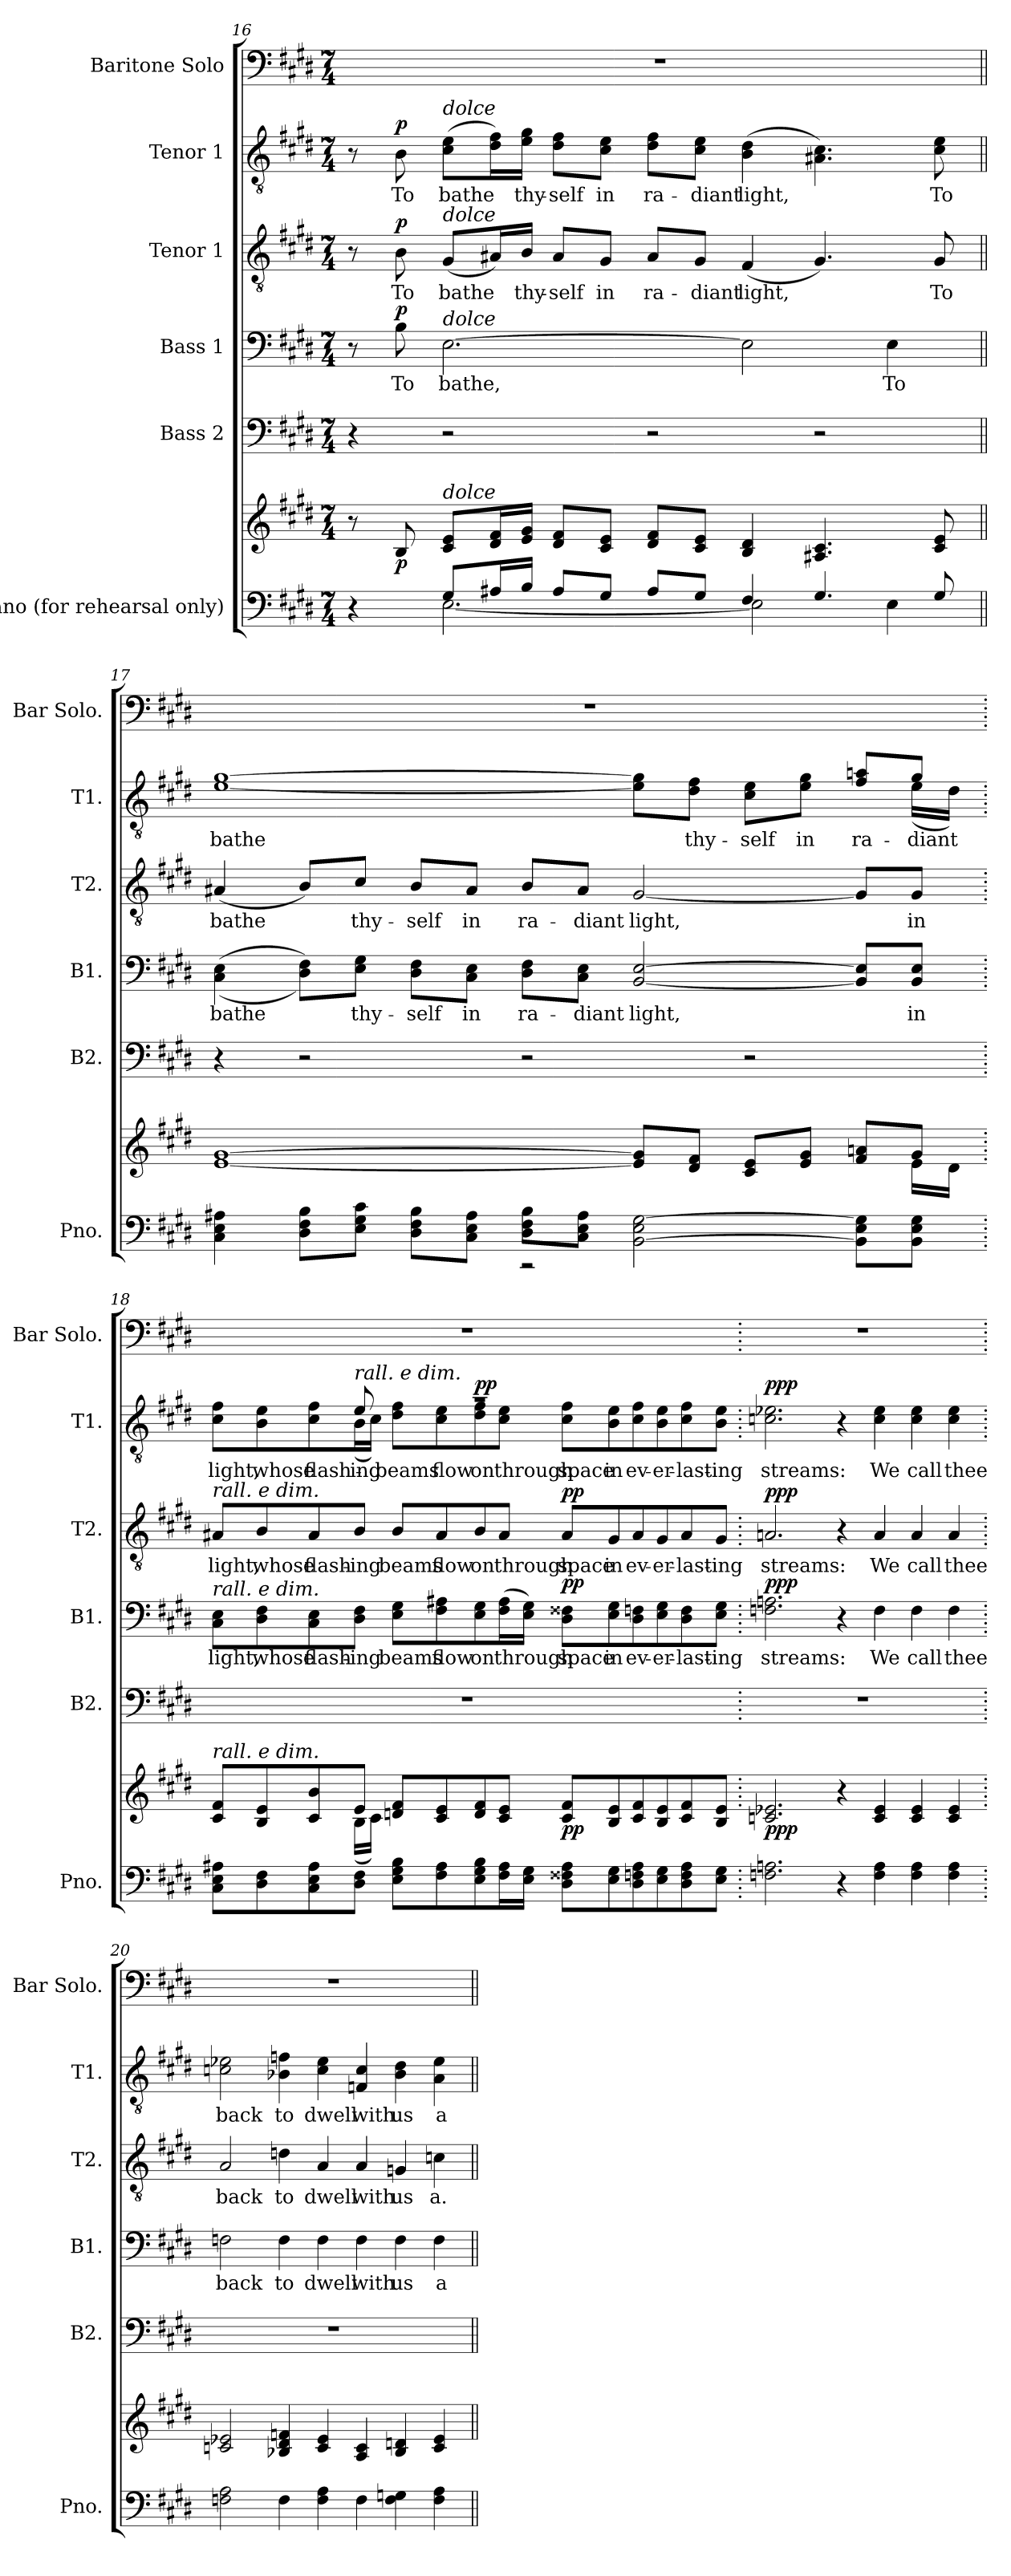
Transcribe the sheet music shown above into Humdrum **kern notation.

**kern	**kern	**dynam	**kern	**kern	**text	**dynam	**kern	**text	**dynam	**kern	**text	**dynam	**kern
*part6	*part6	*part6	*part5	*part4	*part4	*part4	*part3	*part3	*part3	*part2	*part2	*part2	*part1
*staff7	*staff6	*staff6/7	*staff5	*staff4	*staff4	*staff4	*staff3	*staff3	*staff3	*staff2	*staff2	*staff2	*staff1
*I"Piano (for rehearsal only)	*	*	*I"Bass 2	*I"Bass 1	*	*	*I"Tenor 1	*	*	*I"Tenor 1	*	*	*I"Baritone Solo
*I'Pno.	*	*	*I'B2.	*I'B1.	*	*	*I'T2.	*	*	*I'T1.	*	*	*I'Bar  Solo.
*clefF4	*clefG2	*	*clefF4	*clefF4	*	*	*clefGv2	*	*	*clefGv2	*	*	*clefF4
*	*	*	*	*	*	*	*ITrd7c12	*	*	*ITrd7c12	*	*	*
*k[f#c#g#d#]	*k[f#c#g#d#]	*	*k[f#c#g#d#]	*k[f#c#g#d#]	*	*	*k[f#c#g#d#]	*	*	*k[f#c#g#d#]	*	*	*k[f#c#g#d#]
*E:	*E:	*	*E:	*E:	*	*	*E:	*	*	*E:	*	*	*E:
*M7/4	*M7/4	*	*M7/4	*M7/4	*	*	*M7/4	*	*	*M7/4	*	*	*M7/4
=16	=16	=16	=16	=16	=16	=16	=16	=16	=16	=16	=16	=16	=16
*^	*	*	*	*	*	*	*	*	*	*	*	*	*
4r	4ryy	8r	.	4r	8r	.	.	8r	.	.	8r	.	.	1..r
!	!	!	!LO:DY:b	!	!	!LO:LY:b	!LO:DY:b	!	!LO:LY:b	!LO:DY:b	!	!LO:LY:b	!LO:DY:b	!
.	.	8B/	p	.	8B\	To	p	8BB\	To	p	8BB\	To	p	.
!	!	!	!	!	!	!	!	!	!	!	!LO:TX:a:i:t=dolce	!	!	!
!	!	!	!	!	!	!	!	!LO:TX:a:i:t=dolce	!	!	!	!	!	!
!	!	!	!	!	!LO:TX:a:i:t=dolce	!	!	!	!	!	!	!	!	!
!	!	!LO:TX:a:i:t=dolce	!	!	!	!	!	!	!	!	!	!	!	!
!	!	!	!	!	!	!LO:LY:b	!	!	!LO:LY:b	!	!	!LO:LY:b	!	!
8G#/L	[2.E\	8c#/ 8e/L	.	2r	[2.E\	bathe,	.	(<8GG#/L	bathe	.	(>8C#\ 8E\L	bathe	.	.
16A#X/L	.	16d#/ 16f#/L	.	.	.	.	.	16AA#X/L)	.	.	16D#\ 16F#\L)	.	.	.
!	!	!	!	!	!	!	!	!	!LO:LY:b	!	!	!LO:LY:b	!	!
16B/JJ	.	16e/ 16g#/JJ	.	.	.	.	.	16BB/JJ	thy-	.	16E\ 16G#\JJ	thy-	.	.
!	!	!	!	!	!	!	!	!	!LO:LY:b	!	!	!LO:LY:b	!	!
8A#/L	.	8d#/ 8f#/L	.	.	.	.	.	8AA#/L	-self	.	8D#\ 8F#\L	-self	.	.
!	!	!	!	!	!	!	!	!	!LO:LY:b	!	!	!LO:LY:b	!	!
8G#/J	.	8c#/ 8e/J	.	.	.	.	.	8GG#/J	in	.	8C#\ 8E\J	in	.	.
!	!	!	!	!	!	!	!	!	!LO:LY:b	!	!	!LO:LY:b	!	!
8A#/L	.	8d#/ 8f#/L	.	2r	.	.	.	8AA#/L	ra-	.	8D#\ 8F#\L	ra-	.	.
!	!	!	!	!	!	!	!	!	!LO:LY:b	!	!	!LO:LY:b	!	!
8G#/J	.	8c#/ 8e/J	.	.	.	.	.	8GG#/J	-diant	.	8C#\ 8E\J	-diant	.	.
!	!	!	!	!	!	!	!	!	!LO:LY:b	!	!	!LO:LY:b	!	!
4F#/	2E\]	4B/ 4d#/	.	.	2E\]	.	.	(<4FF#/	light,	.	(>4BB\ 4D#\	light,	.	.
4.G#/	.	4.A#X/ 4.c#/	.	2r	.	.	.	4.GG#/)	.	.	4.AA#X\ 4.C#\)	.	.	.
!	!	!	!	!	!	!LO:LY:b	!	!	!	!	!	!	!	!
.	4E\	.	.	.	4E\	To	.	.	.	.	.	.	.	.
!	!	!	!	!	!	!	!	!	!LO:LY:b	!	!	!LO:LY:b	!	!
8G#/	.	8c#/ 8e/	.	.	.	.	.	8GG#/	To	.	8C#\ 8E\	To	.	.
!!LO:PB:g=z
=17||	=17||	=17||	=17||	=17||	=17||	=17||	=17||	=17||	=17||	=17||	=17||	=17||	=17||	=17||
*	*	*^	*	*	*	*	*	*	*	*	*	*	*	*
!	!	!	!	!	!	!	!LO:LY:b	!	!	!LO:LY:b	!	!	!LO:LY:b	!	!
*	*	*	*	*	*	*	*	*	*	*	*	*^	*	*	*
4C#\ 4E\ 4A#X\	2.ryy	[1e [1g#	2.ryy	.	4r	(>(>4C#\ 4E\	bathe	.	(<4AA#X/	bathe	.	[1E [1G#	2.ryy	bathe	.	1..r
8D#\ 8F#\ 8B\L	.	.	.	.	2r	8D#\ 8F#\L))	.	.	8BB/L)	.	.	.	.	.	.	.
!	!	!	!	!	!	!	!LO:LY:b	!	!	!LO:LY:b	!	!	!	!	!	!
8E\ 8G#\ 8c#\J	.	.	.	.	.	8E\ 8G#\J	thy-	.	8C#/J	thy-	.	.	.	.	.	.
!	!	!	!	!	!	!	!LO:LY:b	!	!	!LO:LY:b	!	!	!	!	!	!
8D#\ 8F#\ 8B\L	.	.	.	.	.	8D#\ 8F#\L	-self	.	8BB/L	-self	.	.	.	.	.	.
!	!	!	!	!	!	!	!LO:LY:b	!	!	!LO:LY:b	!	!	!	!	!	!
8C#\ 8E\ 8A#\J	.	.	.	.	.	8C#\ 8E\J	in	.	8AA#/J	in	.	.	.	.	.	.
!	!	!	!	!	!	!	!LO:LY:b	!	!	!LO:LY:b	!	!	!	!	!	!
8D#\ 8F#\ 8B\L	2r	.	2..ryy	.	2r	8D#\ 8F#\L	ra-	.	8BB/L	ra-	.	.	2..ryy	.	.	.
!	!	!	!	!	!	!	!LO:LY:b	!	!	!LO:LY:b	!	!	!	!	!	!
8C#\ 8E\ 8A#\J	.	.	.	.	.	8C#\ 8E\J	-diant	.	8AA#/J	-diant	.	.	.	.	.	.
!	!	!	!	!	!	!	!LO:LY:b	!	!	!LO:LY:b	!	!	!	!	!	!
[2BB\ 2E\ [2G#\	.	8e/] 8g#/]L	.	.	.	[2BB/ [2E/	light,	.	[2GG#/	light,	.	8E\] 8G#\]L	.	.	.	.
!	!	!	!	!	!	!	!	!	!	!	!	!	!	!LO:LY:b	!	!
.	.	8d#/ 8f#/J	.	.	.	.	.	.	.	.	.	8D#\ 8F#\J	.	thy-	.	.
!	!	!	!	!	!	!	!	!	!	!	!	!	!	!LO:LY:b	!	!
.	2ryy	8c#/ 8e/L	.	.	2r	.	.	.	.	.	.	8C#\ 8E\L	.	-self	.	.
!	!	!	!	!	!	!	!	!	!	!	!	!	!	!LO:LY:b	!	!
.	.	8e/ 8g#/J	.	.	.	.	.	.	.	.	.	8E\ 8G#\J	.	in	.	.
!	!	!	!	!	!	!	!	!	!	!	!	!	!	!LO:LY:b	!	!
8BB\] 8E\ 8G#\]L	.	8f#/ 8an/L	.	.	.	8BB/] 8E/]L	.	.	8GG#/L]	.	.	8F#/ 8An/L	.	ra-	.	.
!	!	!	!	!	!	!	!LO:LY:b	!	!	!LO:LY:b	!	!	!	!LO:LY:b	!	!
8BB\ 8E\ 8G#\J	.	8g#/J	16e\LL	.	.	8BB/ 8E/J	in	.	8GG#/J	in	.	8G#/J	(<16E\LL	-diant	.	.
.	.	.	16d#\JJ	.	.	.	.	.	.	.	.	.	16D#\JJ)	.	.	.
*v	*v	*	*	*	*	*	*	*	*	*	*	*	*	*	*	*
!!LO:PB:g=z
=18.	=18.	=18.	=18.	=18.	=18.	=18.	=18.	=18.	=18.	=18.	=18.	=18.	=18.	=18.	=18.
!	!	!	!	!	!	!	!	!LO:TX:a:i:t=rall. e dim.	!	!	!	!	!	!	!
!	!	!	!	!	!LO:TX:a:i:t=rall. e dim.	!	!	!	!	!	!	!	!	!	!
!	!LO:TX:a:i:t=rall. e dim.	!	!	!	!	!	!	!	!	!	!	!	!	!	!
!	!	!	!	!	!	!LO:LY:b	!	!	!LO:LY:b	!	!	!	!LO:LY:b	!	!
8C#\ 8E\ 8A#X\L	8c#/ 8f#/L	4.ryy	.	1..r	8C#\ 8E\L	light,	.	8AA#X/L	light,	.	4.ryy	8C#\ 8F#\L	light,	.	1..r
!	!	!	!	!	!	!LO:LY:b	!	!	!LO:LY:b	!	!	!	!LO:LY:b	!	!
8D#\ 8F#\	8B/ 8e/	.	.	.	8D#\ 8F#\	whose	.	8BB/	whose	.	.	8BB\ 8E\	whose	.	.
!	!	!	!	!	!	!LO:LY:b	!	!	!LO:LY:b	!	!	!	!LO:LY:b	!	!
8C#\ 8E\ 8A#\	8c#/ 8b/	.	.	.	8C#\ 8E\	flash-	.	8AA#/	flash-	.	.	8C#\ 8F#\	flash-	.	.
!	!	!	!	!	!	!	!	!	!	!	!LO:TX:a:i:t=rall. e dim.	!	!	!	!
!	!	!	!	!	!	!LO:LY:b	!	!	!LO:LY:b	!	!	!	!LO:LY:b	!	!
8D#\ 8F#\J	8e/J	(<16B\LL	.	.	8D#\ 8F#\J	-ing	.	8BB/J	-ing	.	8E/	(<16BB\L	-ing	.	.
.	.	16c#\JJ)	.	.	.	.	.	.	.	.	.	16C#\JJ)	.	.	.
!	!	!	!	!	!	!LO:LY:b	!	!	!LO:LY:b	!	!	!	!LO:LY:b	!	!
8E\ 8G#\ 8B\L	8dn/ 8f#/L	1ryy	.	.	8E\ 8G#\L	beams	.	8BB/L	beams	.	4ryy	8D#\ 8F#\L	beams	.	.
!	!	!	!	!	!	!LO:LY:b	!	!	!LO:LY:b	!	!	!	!LO:LY:b	!	!
8F#\ 8A#\	8c#/ 8e/	.	.	.	8F#\ 8A#X\	flow	.	8AA#/	flow	.	.	8C#\ 8E\	flow	.	.
!	!	!	!	!	!	!LO:LY:b	!	!	!LO:LY:b	!	!	!	!LO:LY:b	!LO:DY:b	!
8E\ 8G#\ 8B\	8d/ 8f#/	.	.	.	8E\ 8G#\	on	.	8BB/	on	.	1r	8D#\ 8F#\	on	pp	.
!	!	!	!	!	!	!LO:LY:b	!	!	!LO:LY:b	!	!	!	!LO:LY:b	!	!
16F#\ 16A#\L	8c#/ 8e/J	.	.	.	(>16F#\ 16A#\L	through	.	8AA#/J	through	.	.	8C#\ 8E\J	through	.	.
16E\ 16G#\JJ	.	.	.	.	16E\ 16G#\JJ)	.	.	.	.	.	.	.	.	.	.
!	!	!	!LO:DY:b	!	!	!LO:LY:b	!LO:DY:b	!	!LO:LY:b	!LO:DY:b	!	!	!LO:LY:b	!	!
8D#\ 8F##X\ 8A#\L	8c#/ 8f#/L	.	pp	.	8D#\ 8F##X\L	space	pp	8AA#/L	space	pp	.	8C#\ 8F#\L	space	.	.
!	!	!	!	!	!	!LO:LY:b	!	!	!LO:LY:b	!	!	!	!LO:LY:b	!	!
8E\ 8G#\	8B/ 8e/	.	.	.	8E\ 8G#\	in	.	8GG#/	in	.	.	8BB\ 8E\	in	.	.
!	!	!	!	!	!	!LO:LY:b	!	!	!LO:LY:b	!	!	!	!LO:LY:b	!	!
8D#\ 8Fn\ 8A#\	8c#/ 8f#/	.	.	.	8D#\ 8Fn\	ev-	.	8AA#/	ev-	.	.	8C#\ 8F#\	ev-	.	.
!	!	!	!	!	!	!LO:LY:b	!	!	!LO:LY:b	!	!	!	!LO:LY:b	!	!
8E\ 8G#\	8B/ 8e/	.	.	.	8E\ 8G#\	-er-	.	8GG#/	-er-	.	.	8BB\ 8E\	-er-	.	.
!	!	!	!	!	!	!LO:LY:b	!	!	!LO:LY:b	!	!	!	!LO:LY:b	!	!
8D#\ 8F\ 8A#\	8c#/ 8f#/	4ryy	.	.	8D#\ 8F\	-last-	.	8AA#/	-last-	.	.	8C#\ 8F#\	-last-	.	.
!	!	!	!	!	!	!LO:LY:b	!	!	!LO:LY:b	!	!	!	!LO:LY:b	!	!
8E\ 8G#\J	8B/ 8e/J	.	.	.	8E\ 8G#\J	-ing	.	8GG#/J	-ing	.	.	8BB\ 8E\J	-ing	.	.
*	*v	*v	*	*	*	*	*	*	*	*	*	*	*	*	*
=19.	=19.	=19.	=19.	=19.	=19.	=19.	=19.	=19.	=19.	=19.	=19.	=19.	=19.	=19.
!	!	!LO:DY:b	!	!	!LO:LY:b	!LO:DY:b	!	!LO:LY:b	!LO:DY:b	!	!	!LO:LY:b	!LO:DY:b	!
*	*	*	*	*	*	*	*	*	*	*v	*v	*	*	*
2.Fn\ 2.An\	2.cn/ 2.e-X/	ppp	1..r	2.Fn\ 2.An\	streams:	ppp	2.AAn/	streams:	ppp	2.Cn\ 2.E-X\	streams:	ppp	1..r
4r	4r	.	.	4r	.	.	4r	.	.	4r	.	.	.
!	!	!	!	!	!LO:LY:b	!	!	!LO:LY:b	!	!	!LO:LY:b	!	!
4F\ 4A\	4c/ 4e-/	.	.	4F\	We	.	4AA/	We	.	4C\ 4E-\	We	.	.
!	!	!	!	!	!LO:LY:b	!	!	!LO:LY:b	!	!	!LO:LY:b	!	!
4F\ 4A\	4c/ 4e-/	.	.	4F\	call	.	4AA/	call	.	4C\ 4E-\	call	.	.
!	!	!	!	!	!LO:LY:b	!	!	!LO:LY:b	!	!	!LO:LY:b	!	!
4F\ 4A\	4c/ 4e-/	.	.	4F\	thee	.	4AA/	thee	.	4C\ 4E-\	thee	.	.
!!LO:LB:g=z
=20.	=20.	=20.	=20.	=20.	=20.	=20.	=20.	=20.	=20.	=20.	=20.	=20.	=20.
!	!	!	!	!	!LO:LY:b	!	!	!LO:LY:b	!	!	!LO:LY:b	!	!
2Fn\ 2A\	2cn/ 2e-X/	.	1..r	2Fn\	back	.	2AA/	back	.	2Cn\ 2E-X\	back	.	1..r
!	!	!	!	!	!LO:LY:b	!	!	!LO:LY:b	!	!	!LO:LY:b	!	!
4F\	4B-X/ 4d#/ 4fn/	.	.	4F\	to	.	4Dn\	to	.	4BB-X\ 4Fn\	to	.	.
!	!	!	!	!	!LO:LY:b	!	!	!LO:LY:b	!	!	!LO:LY:b	!	!
4F\ 4A\	4c/ 4e-/	.	.	4F\	dwell	.	4AA/	dwell	.	4C\ 4E-\	dwell	.	.
!	!	!	!	!	!LO:LY:b	!	!	!LO:LY:b	!	!	!LO:LY:b	!	!
4F\	4A/ 4c/	.	.	4F\	with	.	4AA/	with	.	4FFn/ 4C/	with	.	.
!	!	!	!	!	!LO:LY:b	!	!	!LO:LY:b	!	!	!LO:LY:b	!	!
4F\ 4Gn\	4B-/ 4dn/	.	.	4F\	us	.	4GGn/	us	.	4BB-\ 4D#\	us	.	.
!	!	!	!	!	!LO:LY:b	!	!	!LO:LY:b	!	!	!LO:LY:b	!	!
4F\ 4A\	4c/ 4e-/	.	.	4F\	a-	.	4Cn\	a.-	.	4AA\ 4E-\	a-	.	.
=||	=||	=||	=||	=||	=||	=||	=||	=||	=||	=||	=||	=||	=||
*-	*-	*-	*-	*-	*-	*-	*-	*-	*-	*-	*-	*-	*-
